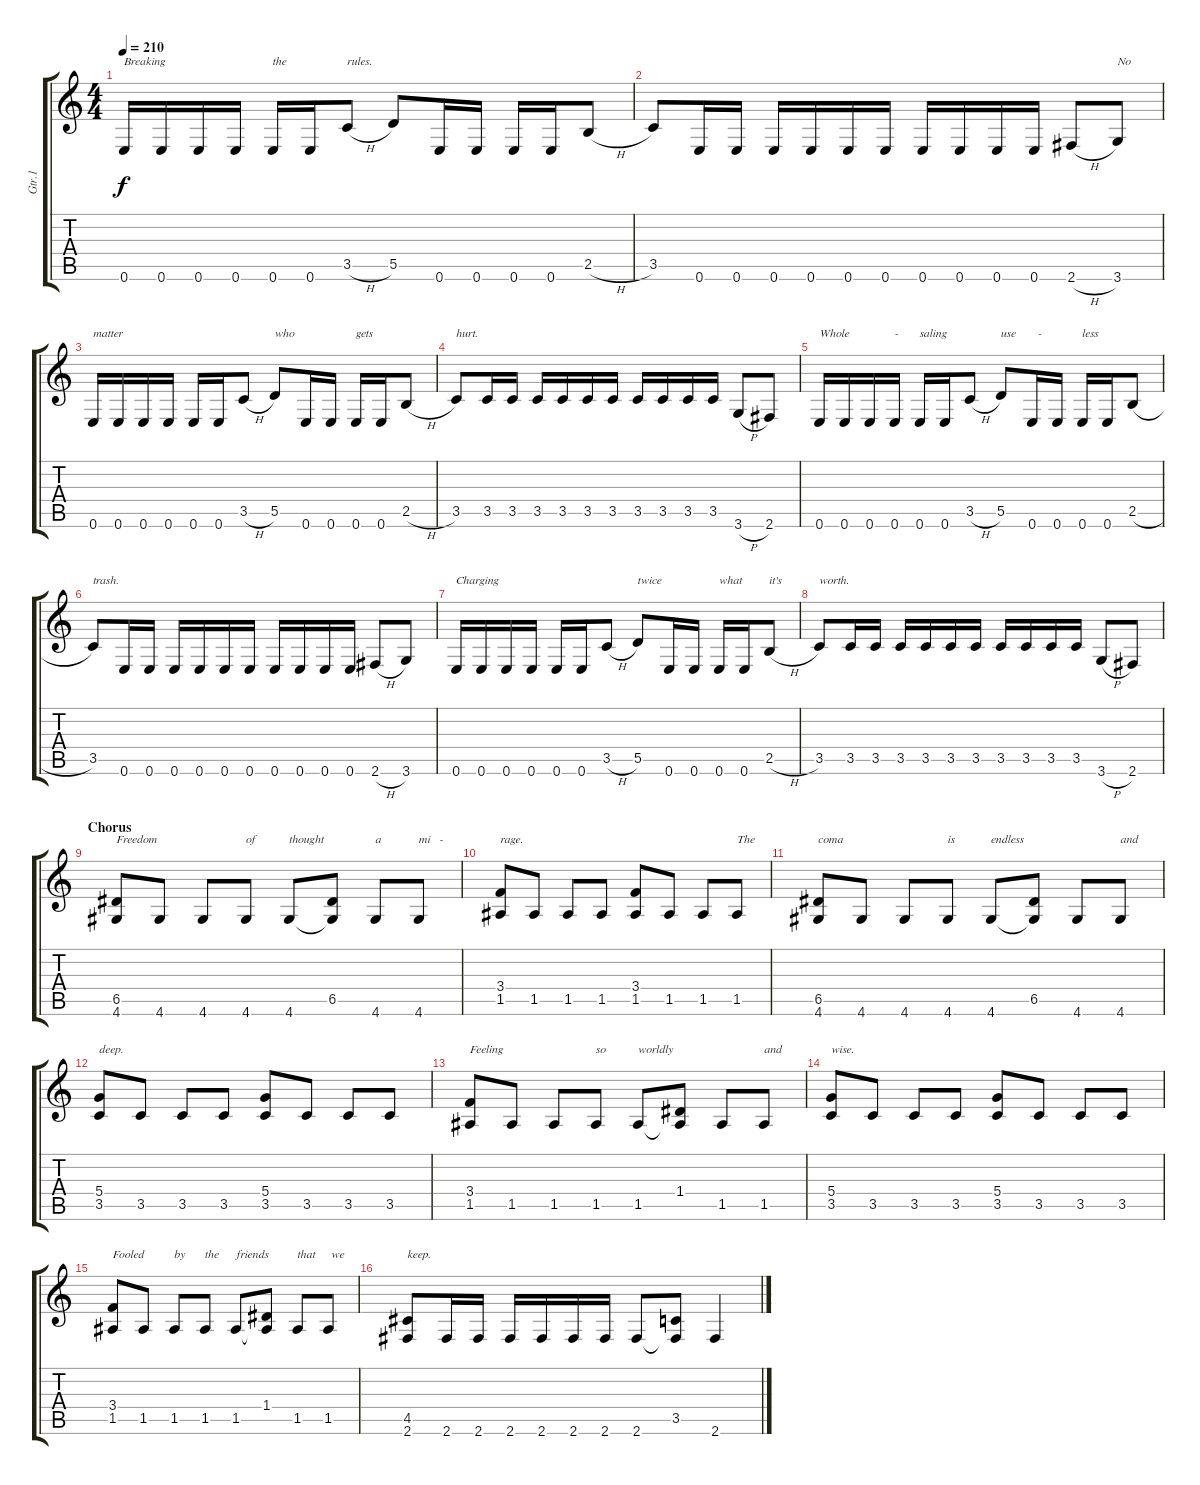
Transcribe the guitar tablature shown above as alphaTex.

\track ("Gtr.1" "Gtr.1") {instrument overdrivenguitar}
\staff {score tabs}
\tuning (E4 B3 G3 D3 A2 E2) {hide}
\ts (4 4)
\tempo 210
\clef g2
\ks c
0.6.16{txt "Breaking" dy f} 0.6.16 0.6.16 0.6.16 0.6.16{txt "the"} 0.6.16 3.5{h}.8{txt "rules."} 5.5.8 0.6.16 0.6.16 0.6.16 0.6.16 2.5{h}.8 |
3.5.8 0.6.16 0.6.16 0.6.16 0.6.16 0.6.16 0.6.16 0.6.16 0.6.16 0.6.16 0.6.16 2.6{h}.8 3.6.8{txt "No"} |
0.6.16{txt "matter"} 0.6.16 0.6.16 0.6.16 0.6.16 0.6.16 3.5{h}.8 5.5.8{txt "who"} 0.6.16 0.6.16 0.6.16{txt "gets"} 0.6.16 2.5{h}.8 |
3.5.8{txt "hurt."} 3.5.16 3.5.16 3.5.16 3.5.16 3.5.16 3.5.16 3.5.16 3.5.16 3.5.16 3.5.16 3.6{h}.8 2.6.8 |
0.6.16{txt "Whole"} 0.6.16 0.6.16 0.6.16{txt "-"} 0.6.16{txt "saling"} 0.6.16 3.5{h}.8 5.5.8{txt "use"} 0.6.16{txt "  -"} 0.6.16 0.6.16{txt "less"} 0.6.16 2.5{h}.8 |
3.5.8{txt "trash."} 0.6.16 0.6.16 0.6.16 0.6.16 0.6.16 0.6.16 0.6.16 0.6.16 0.6.16 0.6.16 2.6{h}.8 3.6.8 |
0.6.16{txt "Charging"} 0.6.16 0.6.16 0.6.16 0.6.16 0.6.16 3.5{h}.8 5.5.8{txt "twice"} 0.6.16 0.6.16 0.6.16{txt "what"} 0.6.16 2.5{h}.8{txt "it's"} |
3.5.8{txt "worth."} 3.5.16 3.5.16 3.5.16 3.5.16 3.5.16 3.5.16 3.5.16 3.5.16 3.5.16 3.5.16 3.6{h}.8 2.6.8 |
\section ("" "Chorus")
(6.5 4.6).8{txt "Freedom"} 4.6.8 4.6.8 4.6.8{txt "of"} 4.6.8{txt "thought"} (6.5 4.6{t}).8 4.6.8{txt "a"} 4.6.8{txt "mi   -"} |
(3.4 1.5).8{txt "rage."} 1.5.8 1.5.8 1.5.8 (3.4 1.5).8 1.5.8 1.5.8 1.5.8{txt "The"} |
(6.5 4.6).8{txt "coma"} 4.6.8 4.6.8 4.6.8{txt "is"} 4.6.8{txt "endless"} (6.5 4.6{t}).8 4.6.8 4.6.8{txt "and"} |
(5.4 3.5).8{txt "deep."} 3.5.8 3.5.8 3.5.8 (5.4 3.5).8 3.5.8 3.5.8 3.5.8 |
(3.4 1.5).8{txt "Feeling"} 1.5.8 1.5.8 1.5.8{txt "so"} 1.5.8{txt "worldly"} (1.4 1.5{t}).8 1.5.8 1.5.8{txt "and"} |
(5.4 3.5).8{txt "wise."} 3.5.8 3.5.8 3.5.8 (5.4 3.5).8 3.5.8 3.5.8 3.5.8 |
(3.4 1.5).8{txt "Fooled"} 1.5.8 1.5.8{txt "by"} 1.5.8{txt "the"} 1.5.8{txt "friends"} (1.4 1.5{t}).8 1.5.8{txt "that"} 1.5.8{txt " we"} |
(4.5 2.6).8{txt "keep."} 2.6.16 2.6.16 2.6.16 2.6.16 2.6.16 2.6.16 2.6.8 (3.5 2.6{t}).8 2.6.4
